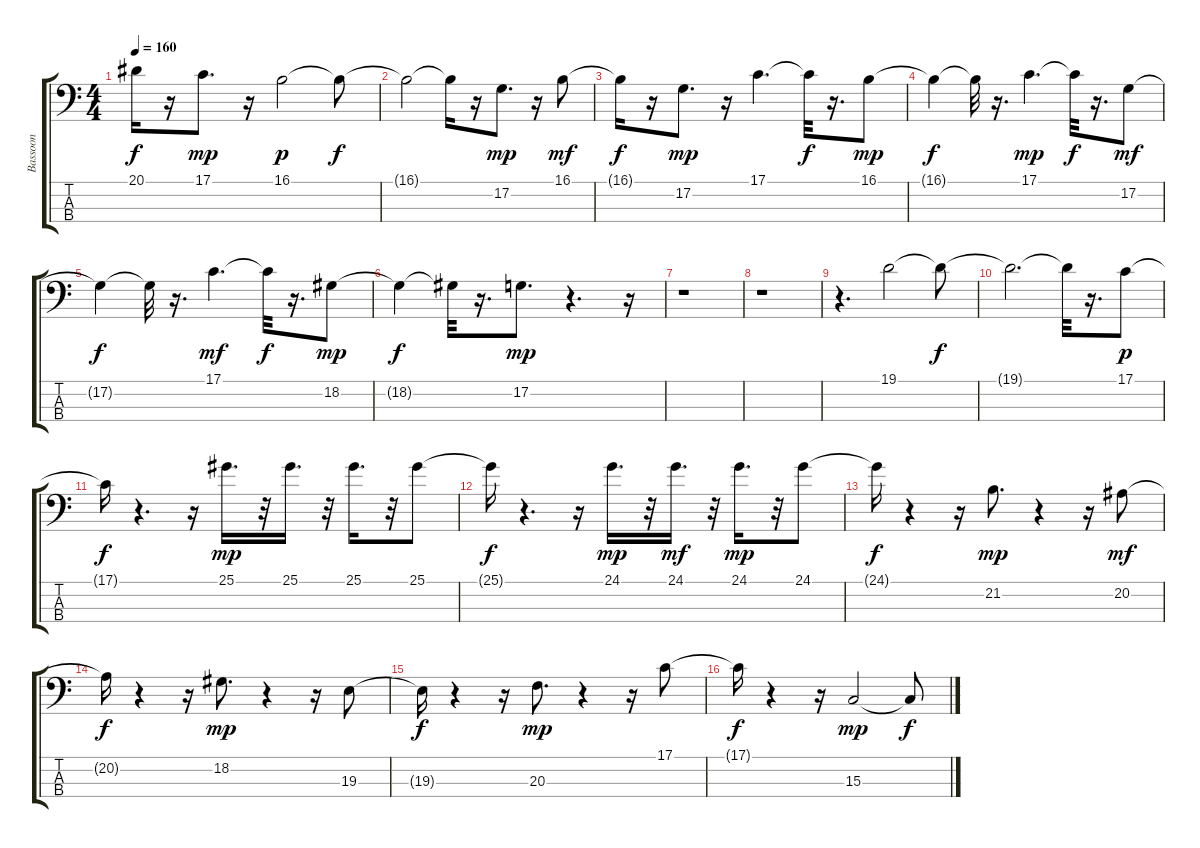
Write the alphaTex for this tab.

\track ("Bassoon" "Bassoon") {instrument bassoon}
\staff {score tabs}
\tuning (G2 D2 A1 E1) {hide}
\ts (4 4)
\tempo 160
\clef f4
\ks c
20.1{t}.16{dy f} r.16 17.1.8{d dy mp} r.16 16.1.2{dy p} 16.1{t}.8{dy f} |
16.1{t}.2 16.1{t}.16 r.16 17.2.8{d dy mp} r.16 16.1.8{dy mf} |
16.1{t}.16{dy f} r.16 17.2.8{d dy mp} r.16 17.1.4{d} 17.1{t}.32{dy f} r.16{d} 16.1.8{dy mp} |
16.1{t}.4{dy f} 16.1{t}.32 r.16{d} 17.1.4{d dy mp} 17.1{t}.32{dy f} r.16{d} 17.2.8{dy mf} |
17.2{t}.4{dy f} 17.2{t}.32 r.16{d} 17.1.4{d dy mf} 17.1{t}.32{dy f} r.16{d} 18.2.8{dy mp} |
18.2{t}.4{dy f} 18.2{t}.32 r.16{d} 17.2.8{d dy mp} r.4{d} r.16 |
r.1 |
r.1 |
r.4{d} 19.1.2 19.1{t}.8{dy f} |
19.1{t}.2{d} 19.1{t}.32 r.16{d} 17.1.8{dy p} |
17.1{t}.16{dy f} r.4{d} r.16 25.1.16{d dy mp} r.32 25.1.16{d} r.32 25.1.16{d} r.32 25.1.8 |
25.1{t}.16{dy f} r.4{d} r.16 24.1.16{d dy mp} r.32 24.1.16{d dy mf} r.32 24.1.16{d dy mp} r.32 24.1.8 |
24.1{t}.16{dy f} r.4 r.16 21.2.8{d dy mp} r.4 r.16 20.2.8{dy mf} |
20.2{t}.16{dy f} r.4 r.16 18.2.8{d dy mp} r.4 r.16 19.3.8 |
19.3{t}.16{dy f} r.4 r.16 20.3.8{d dy mp} r.4 r.16 17.1.8 |
17.1{t}.16{dy f} r.4 r.16 15.3.2{dy mp} 15.3{t}.8{dy f}
